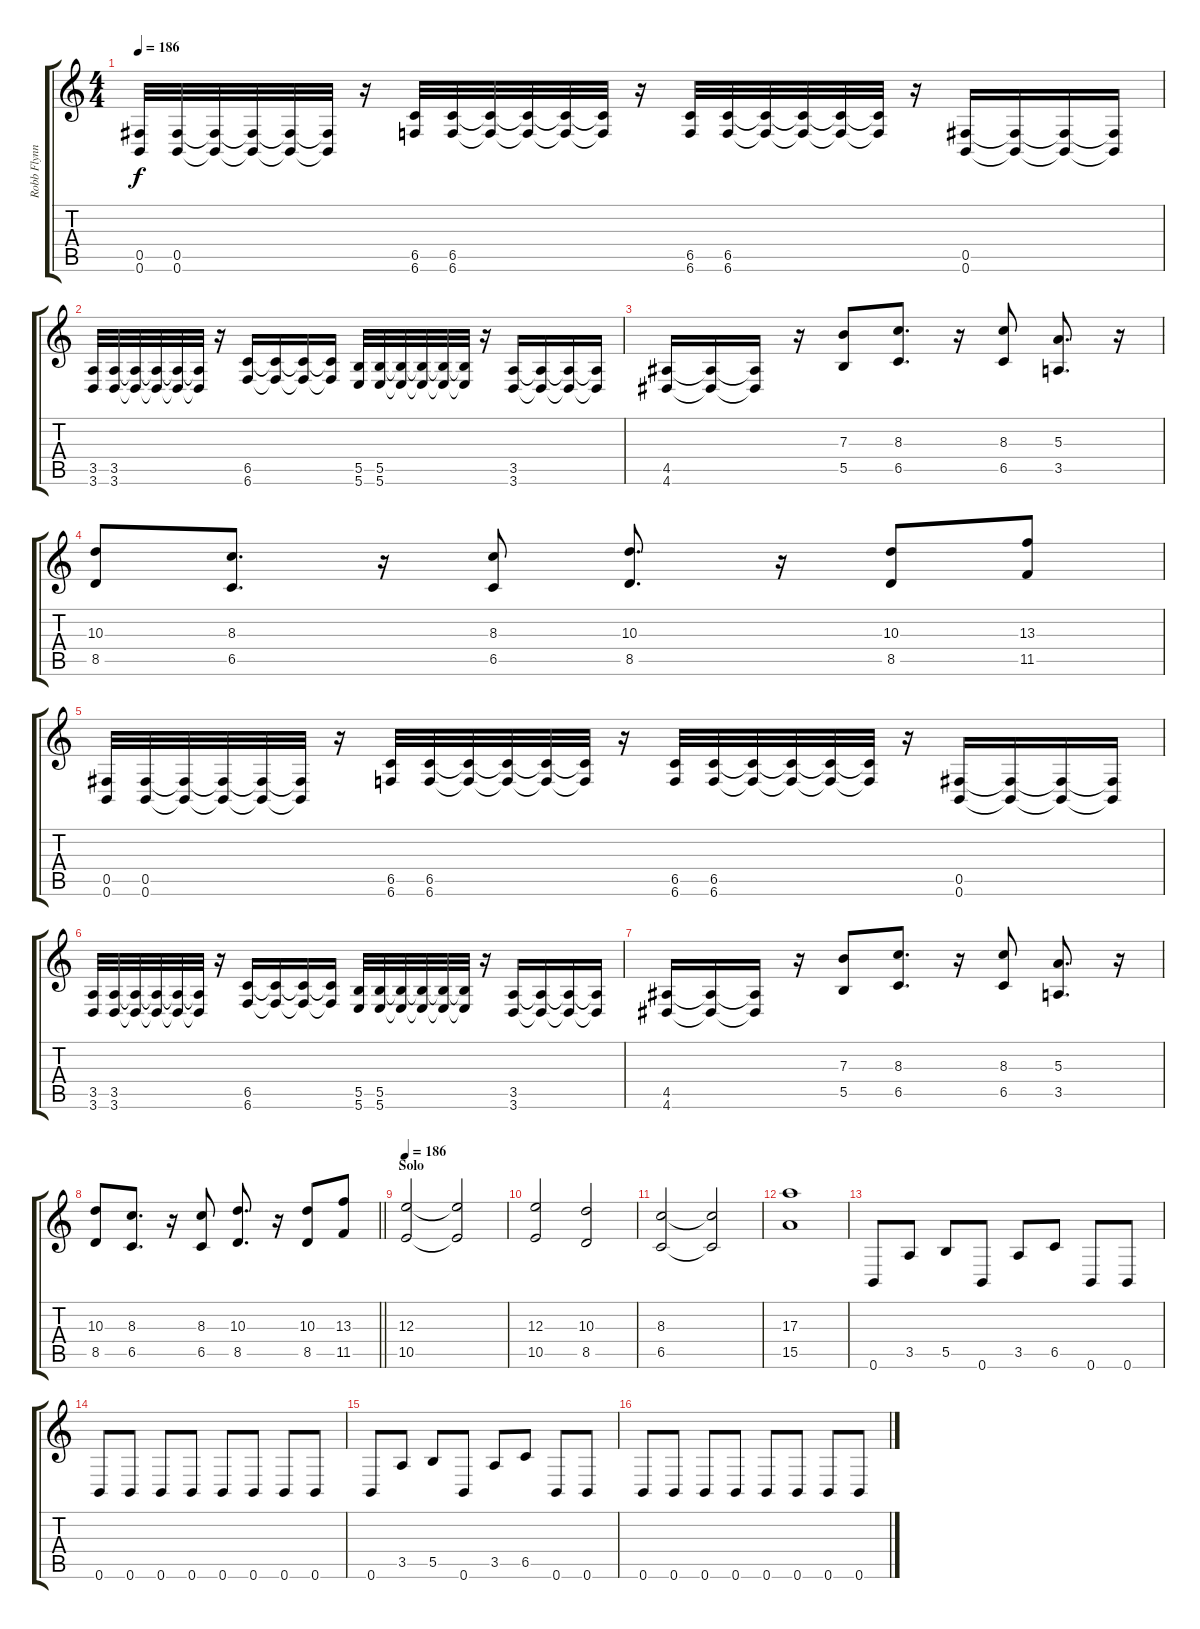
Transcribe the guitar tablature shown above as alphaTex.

\track ("Robb Flynn" "Robb Flynn") {instrument distortionguitar}
\staff {score tabs}
\tuning (Db4 Ab3 E3 B2 Gb2 B1) {hide}
\ts (4 4)
\tempo 186
\clef g2
\ks c
(0.5 0.6).32{dy f volume 16} (0.5 0.6).32 (0.5{t} 0.6{t}).32 (0.5{t} 0.6{t}).32 (0.5{t} 0.6{t}).32 (0.5{t} 0.6{t}).32 r.16 (6.5 6.6).32{volume 16} (6.5 6.6).32 (6.5{t} 6.6{t}).32 (6.5{t} 6.6{t}).32 (6.5{t} 6.6{t}).32 (6.5{t} 6.6{t}).32 r.16 (6.5 6.6).32{volume 16} (6.5 6.6).32 (6.5{t} 6.6{t}).32 (6.5{t} 6.6{t}).32 (6.5{t} 6.6{t}).32 (6.5{t} 6.6{t}).32 r.16 (0.5 0.6).16 (0.5{t} 0.6{t}).16 (0.5{t} 0.6{t}).16 (0.5{t} 0.6{t}).16 |
(3.5 3.6).32{volume 16} (3.5 3.6).32 (3.5{t} 3.6{t}).32 (3.5{t} 3.6{t}).32 (3.5{t} 3.6{t}).32 (3.5{t} 3.6{t}).32 r.16 (6.5 6.6).16 (6.5{t} 6.6{t}).16 (6.5{t} 6.6{t}).16 (6.5{t} 6.6{t}).16 (5.5 5.6).32{volume 16} (5.5 5.6).32 (5.5{t} 5.6{t}).32 (5.5{t} 5.6{t}).32 (5.5{t} 5.6{t}).32 (5.5{t} 5.6{t}).32 r.16 (3.5 3.6).16 (3.5{t} 3.6{t}).16 (3.5{t} 3.6{t}).16 (3.5{t} 3.6{t}).16 |
(4.5 4.6).16 (4.5{t} 4.6{t}).16 (4.5{t} 4.6{t}).16 r.16 (7.3 5.5).8 (8.3 6.5).8{d} r.16 (8.3 6.5).8 (5.3 3.5).8{d} r.16 |
(10.3 8.5).8 (8.3 6.5).8{d} r.16 (8.3 6.5).8 (10.3 8.5).8{d} r.16 (10.3 8.5).8 (13.3 11.5).8 |
(0.5 0.6).32{volume 16} (0.5 0.6).32 (0.5{t} 0.6{t}).32 (0.5{t} 0.6{t}).32 (0.5{t} 0.6{t}).32 (0.5{t} 0.6{t}).32 r.16 (6.5 6.6).32{volume 16} (6.5 6.6).32 (6.5{t} 6.6{t}).32 (6.5{t} 6.6{t}).32 (6.5{t} 6.6{t}).32 (6.5{t} 6.6{t}).32 r.16 (6.5 6.6).32{volume 16} (6.5 6.6).32 (6.5{t} 6.6{t}).32 (6.5{t} 6.6{t}).32 (6.5{t} 6.6{t}).32 (6.5{t} 6.6{t}).32 r.16 (0.5 0.6).16 (0.5{t} 0.6{t}).16 (0.5{t} 0.6{t}).16 (0.5{t} 0.6{t}).16 |
(3.5 3.6).32{volume 16} (3.5 3.6).32 (3.5{t} 3.6{t}).32 (3.5{t} 3.6{t}).32 (3.5{t} 3.6{t}).32 (3.5{t} 3.6{t}).32 r.16 (6.5 6.6).16 (6.5{t} 6.6{t}).16 (6.5{t} 6.6{t}).16 (6.5{t} 6.6{t}).16 (5.5 5.6).32{volume 16} (5.5 5.6).32 (5.5{t} 5.6{t}).32 (5.5{t} 5.6{t}).32 (5.5{t} 5.6{t}).32 (5.5{t} 5.6{t}).32 r.16 (3.5 3.6).16 (3.5{t} 3.6{t}).16 (3.5{t} 3.6{t}).16 (3.5{t} 3.6{t}).16 |
(4.5 4.6).16 (4.5{t} 4.6{t}).16 (4.5{t} 4.6{t}).16 r.16 (7.3 5.5).8 (8.3 6.5).8{d} r.16 (8.3 6.5).8 (5.3 3.5).8{d} r.16 |
\barLineRight lightlight
(10.3 8.5).8 (8.3 6.5).8{d} r.16 (8.3 6.5).8 (10.3 8.5).8{d} r.16 (10.3 8.5).8 (13.3 11.5).8 |
\section ("" "Solo")
\tempo 186
(12.3 10.5).2{volume 12} (12.3{t} 10.5{t}).2 |
(12.3 10.5).2{volume 12} (10.3 8.5).2 |
(8.3 6.5).2{volume 12} (8.3{t} 6.5{t}).2 |
(17.3 15.5).1{volume 12} |
0.6.8{volume 12} 3.5.8 5.5.8 0.6.8 3.5.8 6.5.8 0.6.8 0.6.8 |
0.6.8{volume 12} 0.6.8 0.6.8 0.6.8 0.6.8 0.6.8 0.6.8 0.6.8 |
0.6.8{volume 12} 3.5.8 5.5.8 0.6.8 3.5.8 6.5.8 0.6.8 0.6.8 |
0.6.8{volume 12} 0.6.8 0.6.8 0.6.8 0.6.8 0.6.8 0.6.8 0.6.8
